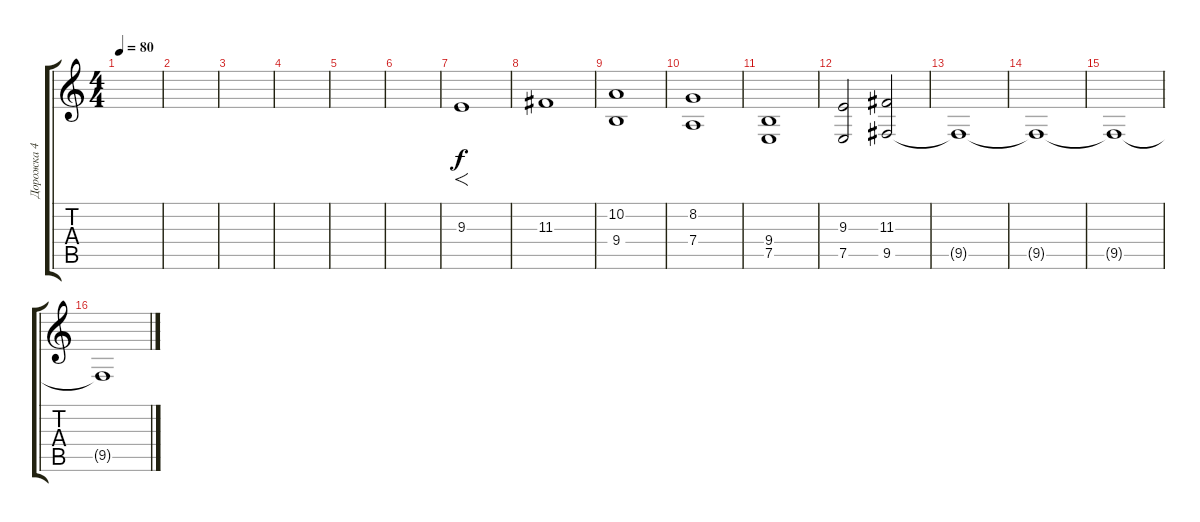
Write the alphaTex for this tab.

\track ("Дорожка 4" "Дорожка 4") {instrument pad2warm}
\staff {score tabs}
\tuning (E4 B3 G3 D3 A2 E2) {hide}
\ts (4 4)
\tempo 80
\clef g2
\ks c
|
|
|
|
|
|
9.3.1{f} |
11.3.1 |
(10.2 9.4).1 |
(8.2 7.4).1 |
(9.4 7.5).1 |
(9.3 7.5).2 (11.3 9.5).2 |
9.5{t}.1{volume 0} |
9.5{t}.1 |
9.5{t}.1 |
9.5{t}.1
